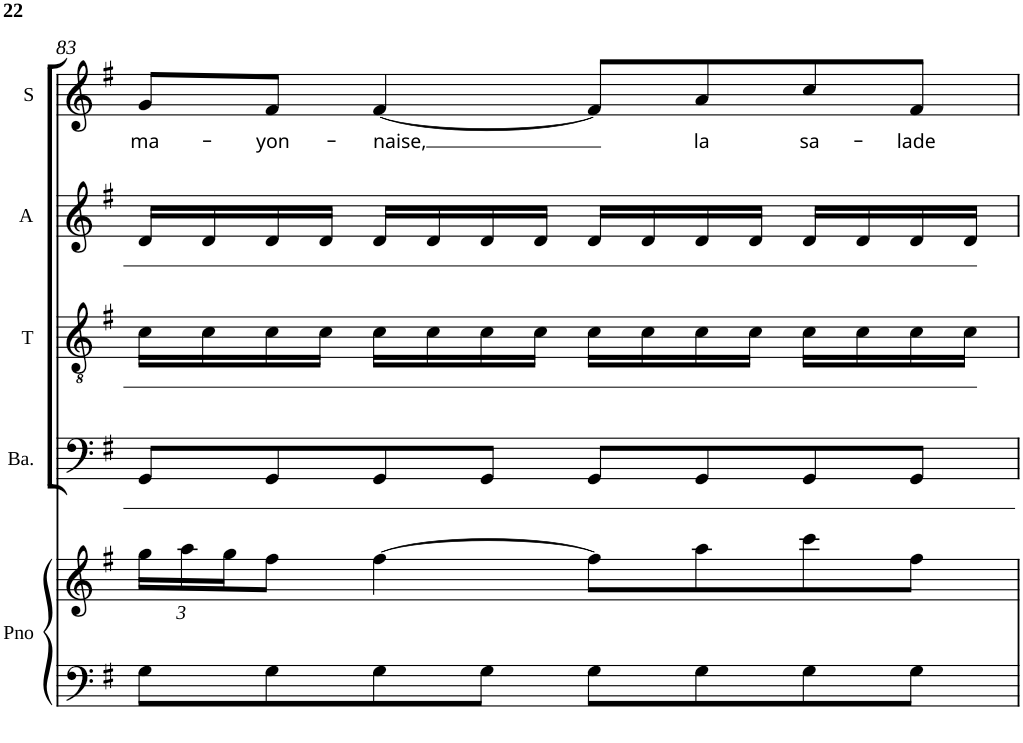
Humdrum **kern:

**kern	**kern	**kern	**kern	**kern	**kern	**text
*part5	*part5	*part4	*part3	*part2	*part1	*part1
*staff6	*staff5	*staff4	*staff3	*staff2	*staff1	*staff1
*I"Piano	*	*I"Basse	*I"Ténor	*I"Alto	*I"Soprano	*
*I'Pno	*	*I'Ba.	*I'T	*I'A	*I'S	*
!!LO:PB:g=z
*clefF4	*clefG2	*clefF4	*clefGv2	*clefG2	*clefG2	*
*k[f#]	*k[f#]	*k[f#]	*k[f#]	*k[f#]	*k[f#]	*
*G:	*G:	*G:	*G:	*G:	*G:	*
*M4/4	*M4/4	*M4/4	*M4/4	*M4/4	*M4/4	*
*met(c)	*met(c)	*met(c)	*met(c)	*met(c)	*met(c)	*
*	*Xbrackettup	*	*	*	*	*
=83	=83	=83	=83	=83	=83	=83
!	!	!	!	!	!	!LO:LY:b
8G\L	24gg\LL	8GG/L	16c\LL	16d/LL	8g/L	ma-
.	24aa\	.	.	.	.	.
.	.	.	16c\	16d/	.	.
.	24gg\J	.	.	.	.	.
!	!	!	!	!	!	!LO:LY:b
8G\	8ff#\J	8GG/	16c\	16d/	8f#/J	-yon-
.	.	.	16c\JJ	16d/JJ	.	.
!	!	!	!	!	!	!LO:LY:b
8G\	[4ff#\	8GG/	16c\LL	16d/LL	[4f#/	-naise,
.	.	.	16c\	16d/	.	.
8G\J	.	8GG/J	16c\	16d/	.	.
.	.	.	16c\JJ	16d/JJ	.	.
8G\L	8ff#\L]	8GG/L	16c\LL	16d/LL	8f#/L]	.
.	.	.	16c\	16d/	.	.
!	!	!	!	!	!	!LO:LY:b
8G\	8aa\	8GG/	16c\	16d/	8a/	la
.	.	.	16c\JJ	16d/JJ	.	.
!	!	!	!	!	!	!LO:LY:b
8G\	8ccc\	8GG/	16c\LL	16d/LL	8cc/	sa-
.	.	.	16c\	16d/	.	.
!	!	!	!	!	!	!LO:LY:b
8G\J	8ff#\J	8GG/J	16c\	16d/	8f#/J	-lade
.	.	.	16c\JJ	16d/JJ	.	.
=	=	=	=	=	=	=
*-	*-	*-	*-	*-	*-	*-
